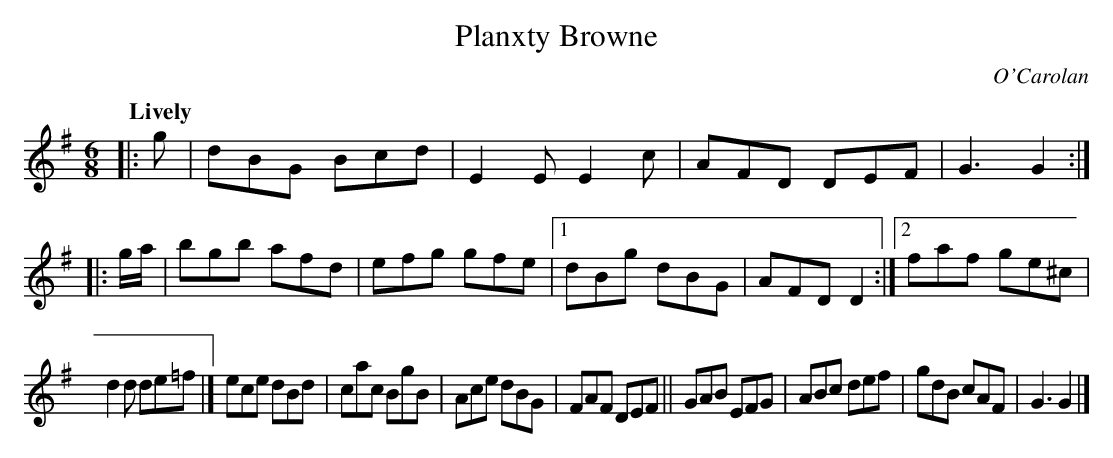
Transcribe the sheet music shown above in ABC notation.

X:1
T: Planxty Browne
C: O'Carolan
Q: "Lively"
M: 6/8
L: 1/8
K: G
|: g |\
dBG Bcd | E2E E2c | AFD DEF | G3 G2 :|\
|: g/a/ |\
bgb afd | efg gfe |[1 dBg dBG | AFD D2 :|\
[2 faf ge^c |
d2d de=f |]\
ece dBd | cac BgB | Ace dBG | FAF DEF ||\
GAB EFG | ABc def | gdB cAF | G3 G2 |]
